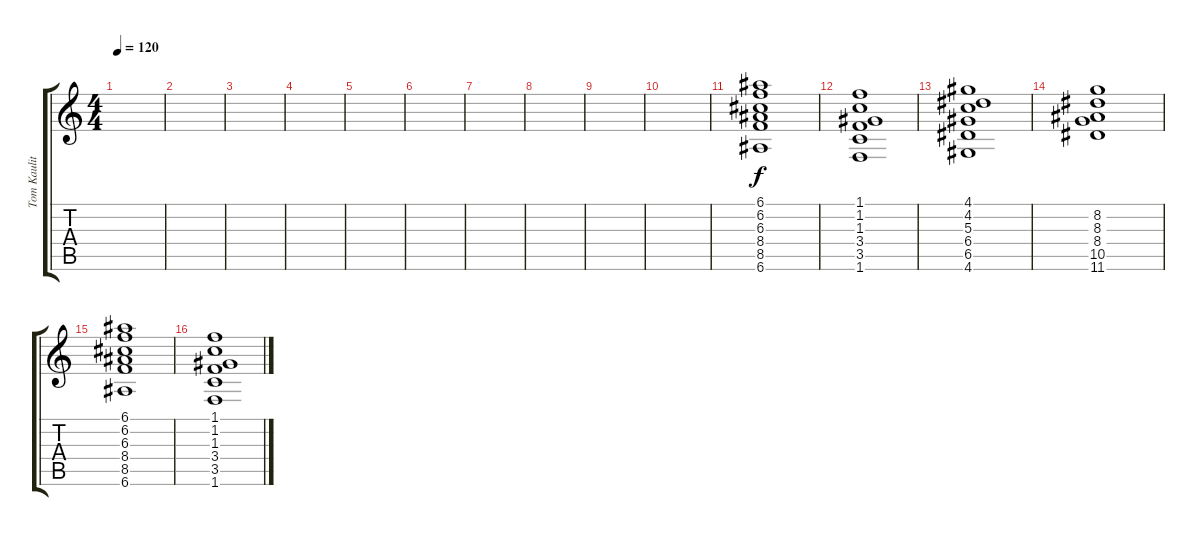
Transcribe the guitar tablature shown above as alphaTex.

\track ("Tom Kaulitz 4" "Tom Kaulit") {instrument electricguitarclean}
\staff {score tabs}
\tuning (E4 B3 G3 D3 A2 E2) {hide}
\ts (4 4)
\tempo 120
\clef g2
\ks c
|
|
|
|
|
|
|
|
|
|
(6.1 6.2 6.3 8.4 8.5 6.6).1 |
(1.1 1.2 1.3 3.4 3.5 1.6).1 |
(4.1 4.2 5.3 6.4 6.5 4.6).1 |
(8.2 8.3 8.4 10.5 11.6).1 |
(6.1 6.2 6.3 8.4 8.5 6.6).1 |
(1.1 1.2 1.3 3.4 3.5 1.6).1
